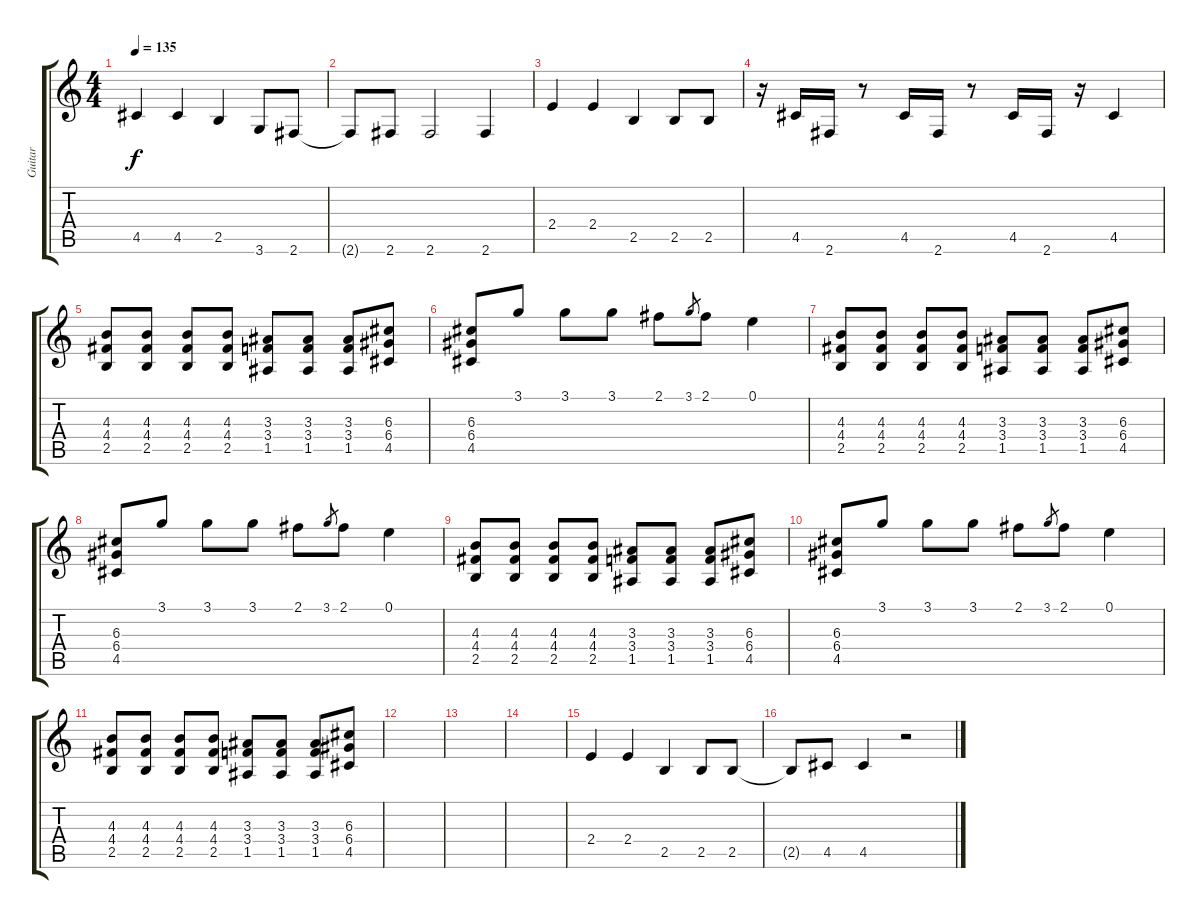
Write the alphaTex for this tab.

\track ("Guitar" "Guitar") {instrument overdrivenguitar}
\staff {score tabs}
\tuning (E4 B3 G3 D3 A2 E2) {hide}
\ts (4 4)
\tempo 135
\clef g2
\ks c
4.5.4{dy f} 4.5.4 2.5.4 3.6.8 2.6.8 |
2.6{t}.8 2.6.8 2.6.2 2.6.4 |
2.4.4 2.4.4 2.5.4 2.5.8 2.5.8 |
r.16 4.5.16 2.6.16 r.8 4.5.16 2.6.16 r.8 4.5.16 2.6.16 r.16 4.5.4 |
(4.3 4.4 2.5).8 (4.3 4.4 2.5).8 (4.3 4.4 2.5).8 (4.3 4.4 2.5).8 (3.3 3.4 1.5).8 (3.3 3.4 1.5).8 (3.3 3.4 1.5).8 (6.3 6.4 4.5).8 |
(6.3 6.4 4.5).8 3.1.8{volume 16 instrument distortionguitar} 3.1.8 3.1.8 2.1.8 3.1.8{gr} 2.1.8 0.1.4 |
(4.3 4.4 2.5).8 (4.3 4.4 2.5).8 (4.3 4.4 2.5).8 (4.3 4.4 2.5).8 (3.3 3.4 1.5).8 (3.3 3.4 1.5).8 (3.3 3.4 1.5).8 (6.3 6.4 4.5).8 |
(6.3 6.4 4.5).8 3.1.8{volume 16 instrument distortionguitar} 3.1.8 3.1.8 2.1.8 3.1.8{gr} 2.1.8 0.1.4 |
(4.3 4.4 2.5).8 (4.3 4.4 2.5).8 (4.3 4.4 2.5).8 (4.3 4.4 2.5).8 (3.3 3.4 1.5).8 (3.3 3.4 1.5).8 (3.3 3.4 1.5).8 (6.3 6.4 4.5).8 |
(6.3 6.4 4.5).8 3.1.8{volume 16 instrument distortionguitar} 3.1.8 3.1.8 2.1.8 3.1.8{gr} 2.1.8 0.1.4 |
(4.3 4.4 2.5).8{instrument distortionguitar} (4.3 4.4 2.5).8 (4.3 4.4 2.5).8 (4.3 4.4 2.5).8 (3.3 3.4 1.5).8 (3.3 3.4 1.5).8 (3.3 3.4 1.5).8 (6.3 6.4 4.5).8 |
|
|
|
2.4.4 2.4.4 2.5.4 2.5.8 2.5.8 |
2.5{t}.8 4.5.8 4.5.4 r.2
